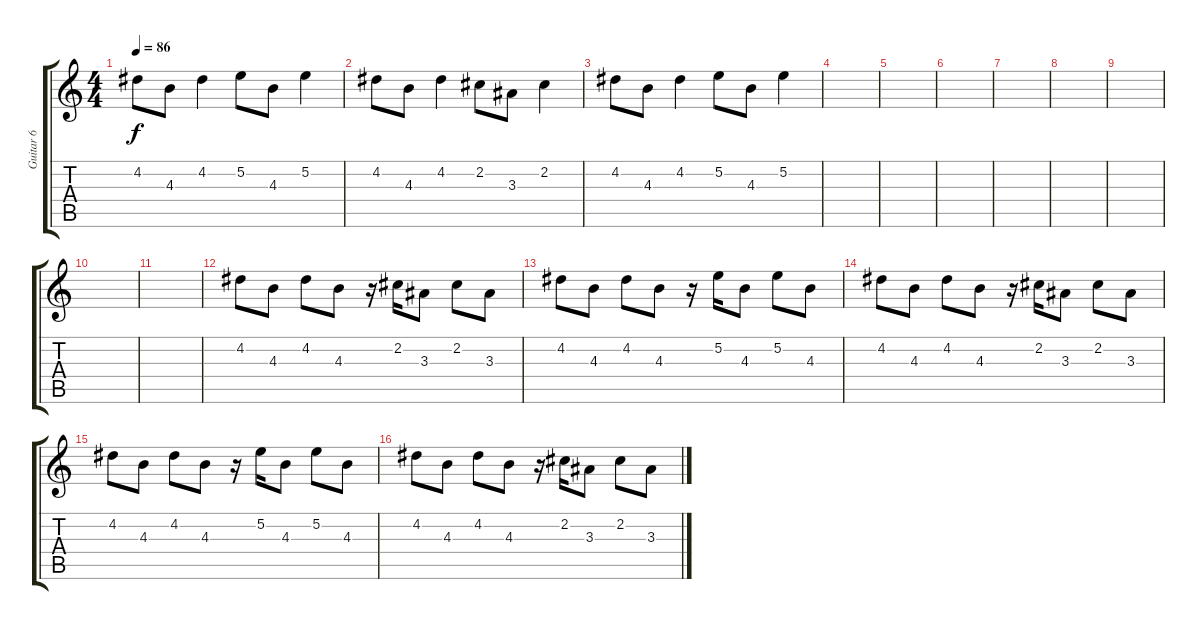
\track ("Guitar 6" "Guitar 6") {instrument electricguitarclean}
\staff {score tabs}
\tuning (E4 B3 G3 D3 A2 E2) {hide}
\ts (4 4)
\tempo 86
\clef g2
\ks c
4.2.8{dy f} 4.3.8 4.2.4 5.2.8 4.3.8 5.2.4 |
4.2.8 4.3.8 4.2.4 2.2.8 3.3.8 2.2.4 |
4.2.8 4.3.8 4.2.4 5.2.8 4.3.8 5.2.4 |
|
|
|
|
|
|
|
|
4.2.8 4.3.8 4.2.8 4.3.8 r.16 2.2.16 3.3.8 2.2.8 3.3.8 |
4.2.8 4.3.8 4.2.8 4.3.8 r.16 5.2.16 4.3.8 5.2.8 4.3.8 |
4.2.8 4.3.8 4.2.8 4.3.8 r.16 2.2.16 3.3.8 2.2.8 3.3.8 |
4.2.8 4.3.8 4.2.8 4.3.8 r.16 5.2.16 4.3.8 5.2.8 4.3.8 |
4.2.8 4.3.8 4.2.8 4.3.8 r.16 2.2.16 3.3.8 2.2.8 3.3.8
